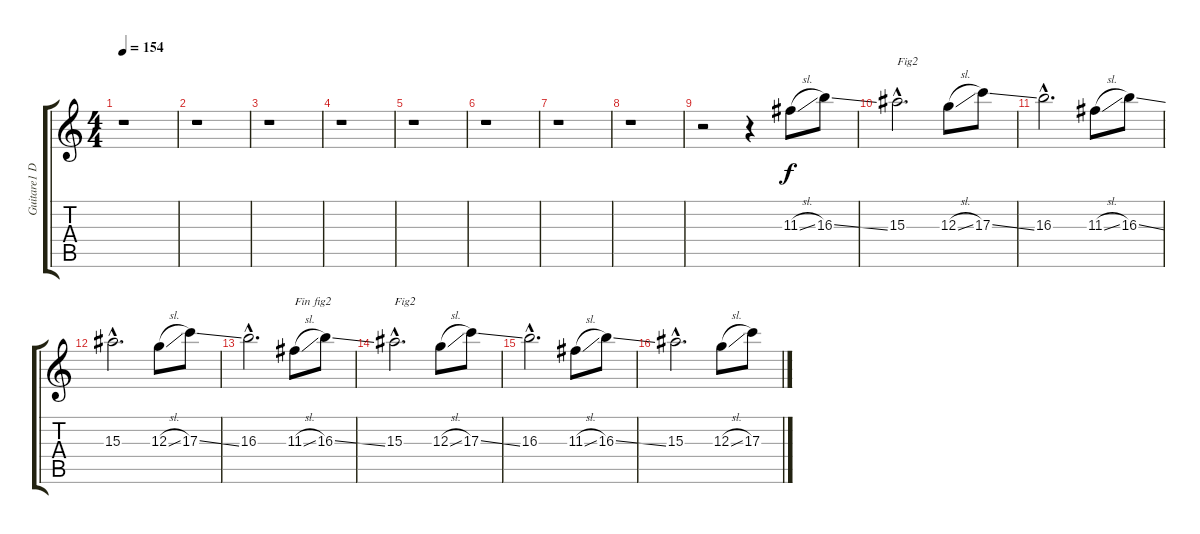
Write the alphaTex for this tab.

\track ("Guitare1 Disto" "Guitare1 D") {instrument overdrivenguitar}
\staff {score tabs}
\tuning (E4 B3 G3 D3 A2 E2) {hide}
\ts (4 4)
\tempo 154
\clef g2
\ks c
r.1{dy f} |
r.1 |
r.1 |
r.1 |
r.1 |
r.1 |
r.1 |
r.1 |
r.2 r.4 11.3{sl}.8 16.3{ss}.8 |
15.3{hac}.2{d txt "Fig2"} 12.3{sl}.8 17.3{ss}.8 |
16.3{hac}.2{d} 11.3{sl}.8 16.3{ss}.8 |
15.3{hac}.2{d} 12.3{sl}.8 17.3{ss}.8 |
16.3{hac}.2{d} 11.3{sl}.8{txt "Fin fig2"} 16.3{ss}.8 |
15.3{hac}.2{d txt "Fig2"} 12.3{sl}.8 17.3{ss}.8 |
16.3{hac}.2{d} 11.3{sl}.8 16.3{ss}.8 |
15.3{hac}.2{d} 12.3{sl}.8 17.3{ss}.8
